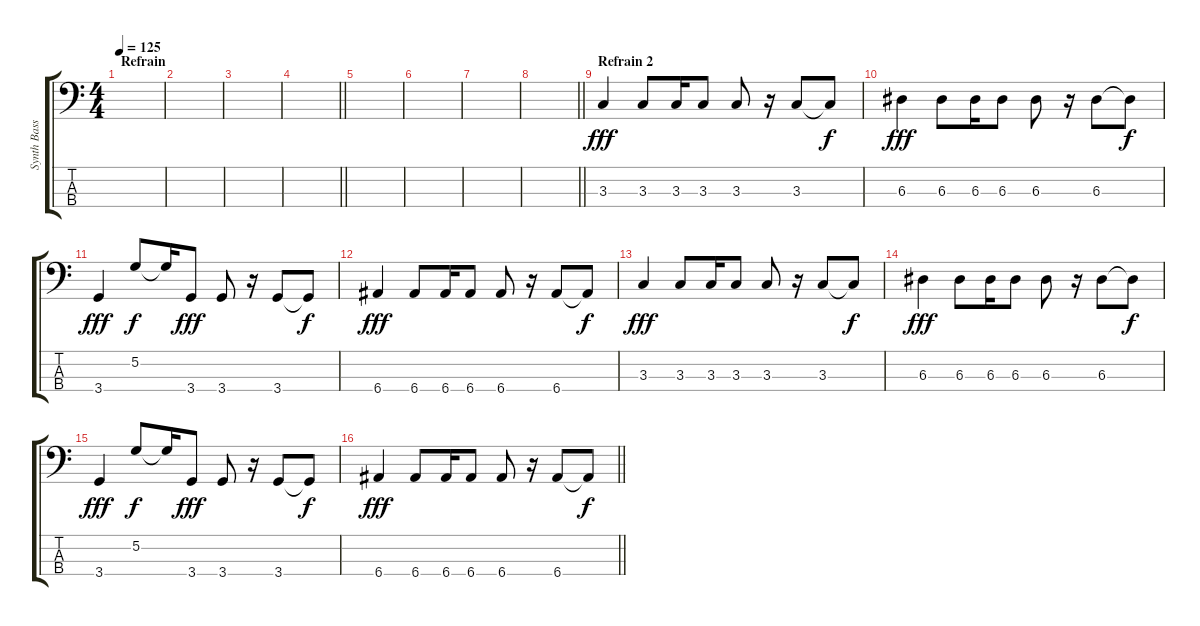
\track ("Synth Bass" "Synth Bass") {instrument synthbass2}
\staff {score tabs}
\tuning (G2 D2 A1 E1) {hide}
\ts (4 4)
\section ("" "Refrain")
\tempo 125
\clef f4
\ks c
|
|
|
\barLineRight lightlight
|
|
|
|
\barLineRight lightlight
|
\section ("" "Refrain 2")
3.3.4{dy fff} 3.3.8 3.3.16 3.3.8 3.3.8 r.16 3.3.8 3.3{t}.8{dy f} |
6.3.4{dy fff} 6.3.8 6.3.16 6.3.8 6.3.8 r.16 6.3.8 6.3{t}.8{dy f} |
3.4.4{dy fff} 5.2.8{dy f} 5.2{t}.16 3.4.8{dy fff} 3.4.8 r.16 3.4.8 3.4{t}.8{dy f} |
6.4.4{dy fff} 6.4.8 6.4.16 6.4.8 6.4.8 r.16 6.4.8 6.4{t}.8{dy f} |
3.3.4{dy fff} 3.3.8 3.3.16 3.3.8 3.3.8 r.16 3.3.8 3.3{t}.8{dy f} |
6.3.4{dy fff} 6.3.8 6.3.16 6.3.8 6.3.8 r.16 6.3.8 6.3{t}.8{dy f} |
3.4.4{dy fff} 5.2.8{dy f} 5.2{t}.16 3.4.8{dy fff} 3.4.8 r.16 3.4.8 3.4{t}.8{dy f} |
\barLineRight lightlight
6.4.4{dy fff} 6.4.8 6.4.16 6.4.8 6.4.8 r.16 6.4.8 6.4{t}.8{dy f}
